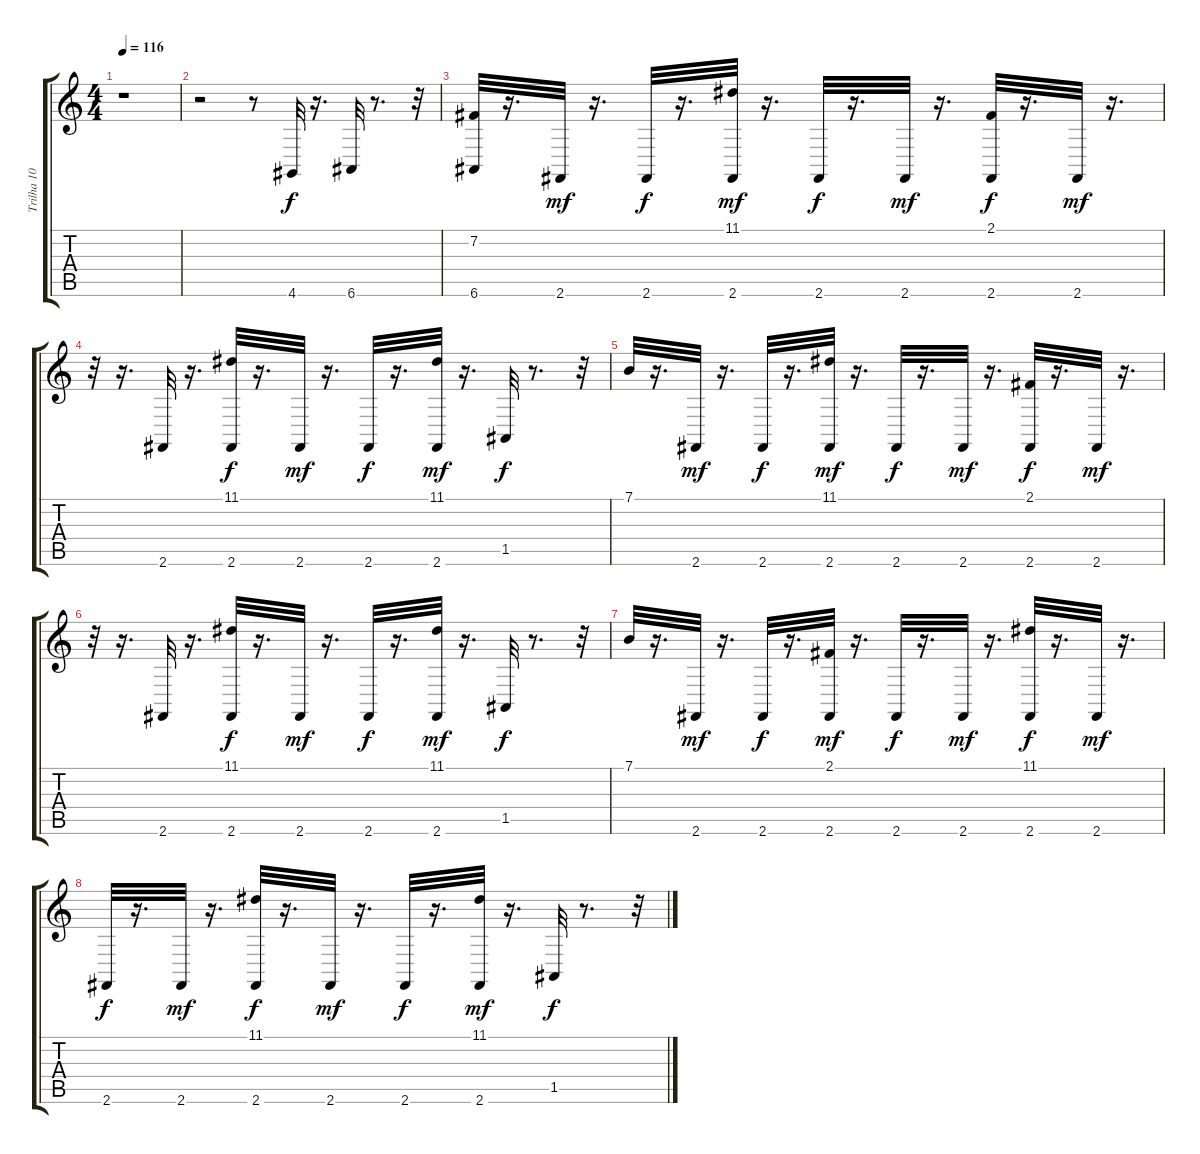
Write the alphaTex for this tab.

\track ("Trilha 10" "Trilha 10") {instrument acousticgrandpiano}
\staff {score tabs}
\tuning (E4 B3 G3 D3 A2 E2) {hide}
\ts (4 4)
\tempo 116
\clef g2
\ks c
r.1{dy f instrument acousticgrandpiano} |
r.2 r.8 4.6.32 r.16{d} 6.6.32 r.8{d} r.32 |
(7.2 6.6).32 r.16{d} 2.6.32{dy mf} r.16{d} 2.6.32{dy f} r.16{d} (11.1 2.6).32{dy mf} r.16{d} 2.6.32{dy f} r.16{d} 2.6.32{dy mf} r.16{d} (2.1 2.6).32{dy f} r.16{d} 2.6.32{dy mf} r.16{d} |
r.32 r.16{d} 2.6.32 r.16{d} (11.1 2.6).32{dy f} r.16{d} 2.6.32{dy mf} r.16{d} 2.6.32{dy f} r.16{d} (11.1 2.6).32{dy mf} r.16{d} 1.5.32{dy f} r.8{d} r.32 |
7.1.32 r.16{d} 2.6.32{dy mf} r.16{d} 2.6.32{dy f} r.16{d} (11.1 2.6).32{dy mf} r.16{d} 2.6.32{dy f} r.16{d} 2.6.32{dy mf} r.16{d} (2.1 2.6).32{dy f} r.16{d} 2.6.32{dy mf} r.16{d} |
r.32 r.16{d} 2.6.32 r.16{d} (11.1 2.6).32{dy f} r.16{d} 2.6.32{dy mf} r.16{d} 2.6.32{dy f} r.16{d} (11.1 2.6).32{dy mf} r.16{d} 1.5.32{dy f} r.8{d} r.32 |
7.1.32 r.16{d} 2.6.32{dy mf} r.16{d} 2.6.32{dy f} r.16{d} (2.1 2.6).32{dy mf} r.16{d} 2.6.32{dy f} r.16{d} 2.6.32{dy mf} r.16{d} (11.1 2.6).32{dy f} r.16{d} 2.6.32{dy mf} r.16{d} |
2.6.32{dy f} r.16{d} 2.6.32{dy mf} r.16{d} (11.1 2.6).32{dy f} r.16{d} 2.6.32{dy mf} r.16{d} 2.6.32{dy f} r.16{d} (11.1 2.6).32{dy mf} r.16{d} 1.5.32{dy f} r.8{d} r.32
